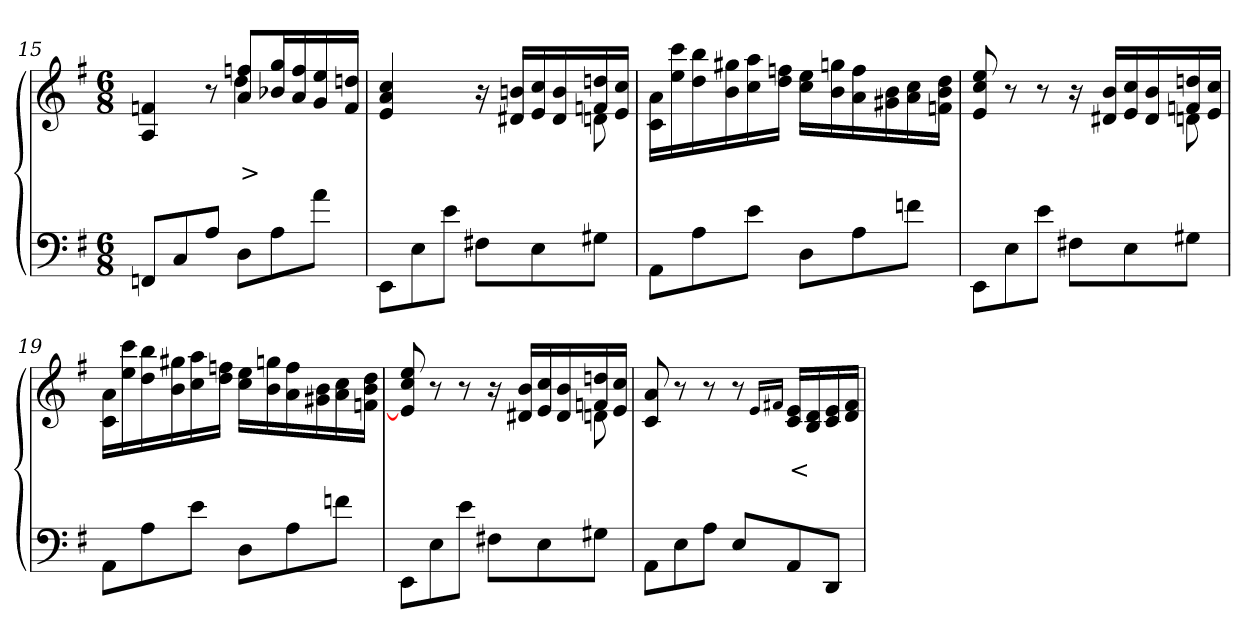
**kern	**kern	**text
*part2	*part1	*part1
*staff2	*staff1	*staff1
*clefF4	*clefG2	*
*k[f#]	*k[f#]	*
*M6/8	*M6/8	*
=15	=15	=15
*	*^	*
8FFnL	4fn 4A	4.ryy	.
8C	.	.	.
8AJ	8r	.	.
8DL	8ffn 8aL	4dd	>
8A	16gg 16b-XL	.	.
.	16ff 16a	.	.
8aJ	16ee 16g	8ryy	.
.	16ddn 16fJJ	.	.
=16	=16	=16	=16
8EEL	4cc 4a 4e	8ryy	.
*	*v	*v	*
8E	.	.
8eJ	8ryy	.
8F#XL	16r	.
.	16bn 16d#XLL	.
8E	16cc 16e	.
.	16b 16d#	.
*	*^	*
8G#XJ	16ddn 16fn	8dn	.
.	16cc 16eJJ	.	.
*	*v	*v	*
=17	=17	=17
8AAL	16a 16cLL	.
.	16ccc 16ee	.
8A	16bb 16dd	.
.	16gg#X 16b	.
8eJ	16aa 16cc	.
.	16ffn 16ddJJ	.
8DL	16ee 16ccLL	.
.	16ggn 16b	.
8A	16ff 16a	.
.	16b 16g#X	.
8fnJ	16cc 16a	.
.	16dd 16b 16fnJJ	.
=18	=18	=18
*	*^	*
8EEL	8ee 8cc 8e	8ryy	.
*	*v	*v	*
8E	8r	.
8eJ	8r	.
8F#XL	16r	.
.	16b 16d#XLL	.
8E	16cc 16e	.
.	16b 16d#	.
*	*^	*
8G#XJ	16ddn 16fn	8dn	.
.	16cc 16eJJ	.	.
*	*v	*v	*
=19	=19	=19
8AAL	16a 16cLL	.
.	16ccc 16ee	.
8A	16bb 16dd	.
.	16gg#X 16b	.
8eJ	16aa 16cc	.
.	16ffn 16ddJJ	.
8DL	16ee 16ccLL	.
.	16ggn 16b	.
8A	16ff 16a	.
.	16b 16g#X	.
8fnJ	16cc 16a	.
.	16dd 16b 16fnJJ	.
=20	=20	=20
*	*^	*
8EEL	8ee 8cc 8e]	8ryy	.
*	*v	*v	*
8E	8r	.
8eJ	8r	.
8F#XL	16r	.
.	16b 16d#XLL	.
8E	16cc 16e	.
.	16b 16d#	.
*	*^	*
8G#XJ	16ddn 16fn	8dn	.
.	16cc 16eJJ	.	.
*	*v	*v	*
=21	=21	=21
8AAL	8a 8c	.
8E	8r	.
8AJ	8r	.
8EL	8r	.
.	16qe/LL	.
.	16qf#X/JJ	.
8AA	16e 16cLL	<
.	16d 16B	.
8DDJ	16e 16c	.
.	16f# 16dJJ	.
=	=	=
*-	*-	*-
